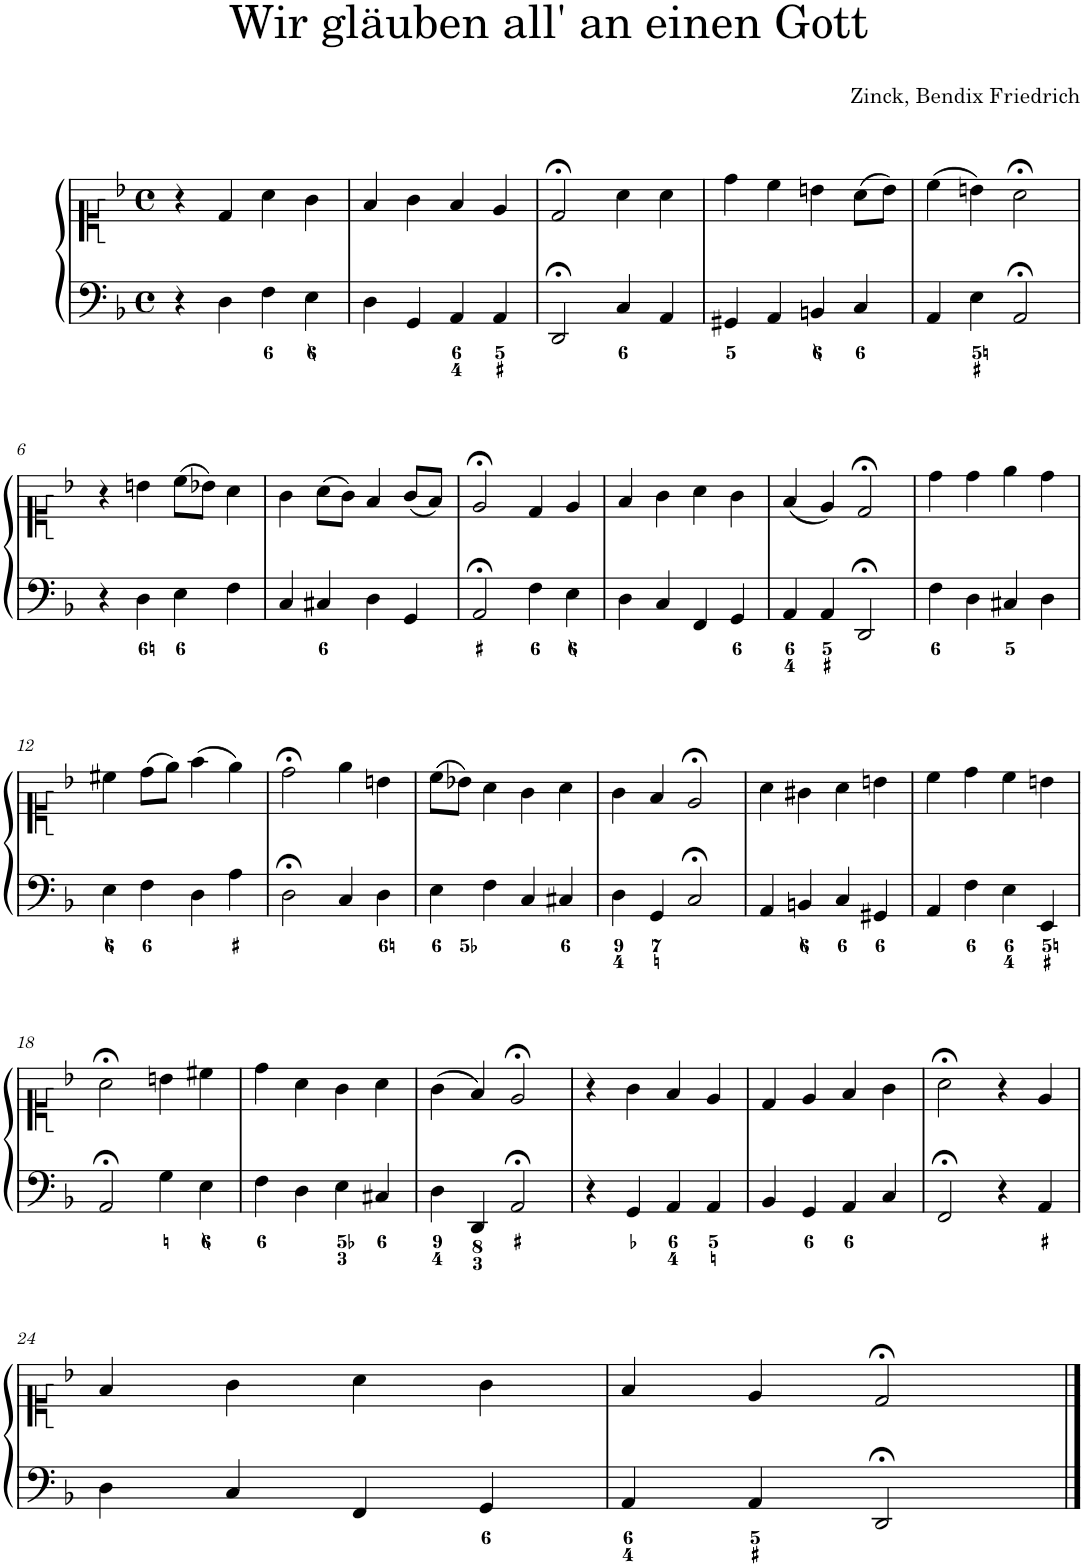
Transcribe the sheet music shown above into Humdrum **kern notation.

**kern	**kern
*part1	*part1
*staff2	*staff1
*I"Piano	*
*I'Pno.	*
*clefF4	*clefC1
*k[b-]	*k[b-]
*M4/4	*M4/4
*met(c)	*met(c)
=1	=1
4r	4r
4D\	4d/
4F\	4a\
4E\	4g\
=2	=2
4D\	4f/
4GG/	4g\
4AA/	4f/
4AA/	4e/
=3	=3
2DD;</	2d;</
4C/	4a\
4AA/	4a\
=4	=4
4GG#X/	4dd\
4AA/	4cc\
4BBn/	4bn\
4C/	(8a\L
.	8b\J)
=5	=5
4AA/	(4cc\
4E\	4bn\)
2AA;</	2a;<\
!!LO:LB:g=z
=6	=6
4r	4r
4D\	4bn\
4E\	(8cc\L
.	8b-X\J)
4F\	4a\
=7	=7
4C/	4g\
4C#X/	(8a\L
.	8g\J)
4D\	4f/
4GG/	(8g/L
.	8f/J)
=8	=8
2AA;</	2e;</
4F\	4d/
4E\	4e/
=9	=9
4D\	4f/
4C/	4g\
4FF/	4a\
4GG/	4g\
=10	=10
4AA/	(4f/
4AA/	4e/)
2DD;</	2d;</
=11	=11
4F\	4dd\
4D\	4dd\
4C#X/	4ee\
4D\	4dd\
!!LO:LB:g=z
=12	=12
4E\	4cc#X\
4F\	(8dd\L
.	8ee\J)
4D\	(4ff\
4A\	4ee\)
=13	=13
2D;<\	2dd;<\
4C/	4ee\
4D\	4bn\
=14	=14
4E\	(8cc\L
.	8b-X\J)
4F\	4a\
4C/	4g\
4C#X/	4a\
=15	=15
4D\	4g\
4GG/	4f/
2C;</	2e;</
=16	=16
4AA/	4a\
4BBn/	4g#X\
4C/	4a\
4GG#X/	4bn\
=17	=17
4AA/	4cc\
4F\	4dd\
4E\	4cc\
4EE/	4bn\
!!LO:LB:g=z
=18	=18
2AA;</	2a;<\
4G\	4bn\
4E\	4cc#X\
=19	=19
4F\	4dd\
4D\	4a\
4E\	4g\
4C#X/	4a\
=20	=20
4D\	(4g\
4DD/	4f/)
2AA;</	2e;</
=21	=21
4r	4r
4GG/	4g\
4AA/	4f/
4AA/	4e/
=22	=22
4BB-/	4d/
4GG/	4e/
4AA/	4f/
4C/	4g\
=23	=23
2FF;</	2a;<\
4r	4r
4AA/	4e/
!!LO:LB:g=z
=24	=24
4D\	4f/
4C/	4g\
4FF/	4a\
4GG/	4g\
=25	=25
4AA/	4f/
4AA/	4e/
2DD;</	2d;</
==	==
*-	*-
